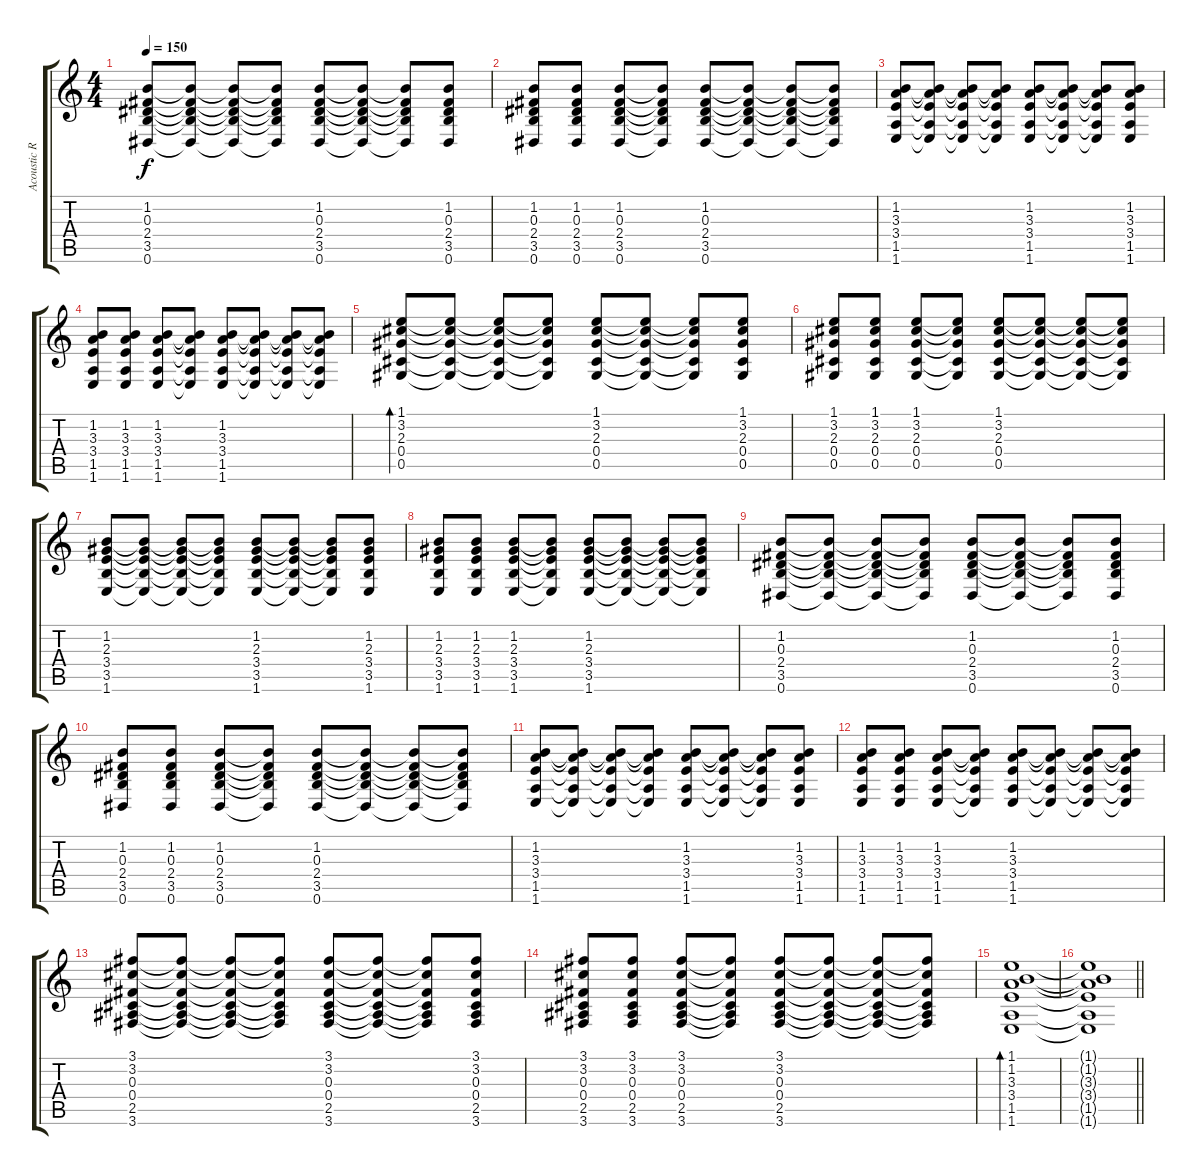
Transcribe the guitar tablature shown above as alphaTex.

\track ("Acoustic Rhytm Guitar [L]" "Acoustic R") {instrument acousticguitarsteel}
\staff {score tabs}
\tuning (Eb4 Bb3 Gb3 Db3 Ab2 Eb2) {hide}
\ts (4 4)
\tempo 150
\clef g2
\ks c
(1.2 0.3 2.4 3.5 0.6).8{dy f} (1.2{t} 0.3{t} 2.4{t} 3.5{t} 0.6{t}).8 (1.2{t} 0.3{t} 2.4{t} 3.5{t} 0.6{t}).8 (1.2{t} 0.3{t} 2.4{t} 3.5{t} 0.6{t}).8 (1.2 0.3 2.4 3.5 0.6).8 (1.2{t} 0.3{t} 2.4{t} 3.5{t} 0.6{t}).8 (1.2{t} 0.3{t} 2.4{t} 3.5{t} 0.6{t}).8 (1.2 0.3 2.4 3.5 0.6).8 |
(1.2 0.3 2.4 3.5 0.6).8 (1.2 0.3 2.4 3.5 0.6).8 (1.2 0.3 2.4 3.5 0.6).8 (1.2{t} 0.3{t} 2.4{t} 3.5{t} 0.6{t}).8 (1.2 0.3 2.4 3.5 0.6).8 (1.2{t} 0.3{t} 2.4{t} 3.5{t} 0.6{t}).8 (1.2{t} 0.3{t} 2.4{t} 3.5{t} 0.6{t}).8 (1.2{t} 0.3{t} 2.4{t} 3.5{t} 0.6{t}).8 |
(1.2 3.3 3.4 1.5 1.6).8 (1.2{t} 3.3{t} 3.4{t} 1.5{t} 1.6{t}).8 (1.2{t} 3.3{t} 3.4{t} 1.5{t} 1.6{t}).8 (1.2{t} 3.3{t} 3.4{t} 1.5{t} 1.6{t}).8 (1.2 3.3 3.4 1.5 1.6).8 (1.2{t} 3.3{t} 3.4{t} 1.5{t} 1.6{t}).8 (1.2{t} 3.3{t} 3.4{t} 1.5{t} 1.6{t}).8 (1.2 3.3 3.4 1.5 1.6).8 |
(1.2 3.3 3.4 1.5 1.6).8 (1.2 3.3 3.4 1.5 1.6).8 (1.2 3.3 3.4 1.5 1.6).8 (1.2{t} 3.3{t} 3.4{t} 1.5{t} 1.6{t}).8 (1.2 3.3 3.4 1.5 1.6).8 (1.2{t} 3.3{t} 3.4{t} 1.5{t} 1.6{t}).8 (1.2{t} 3.3{t} 3.4{t} 1.5{t} 1.6{t}).8 (1.2{t} 3.3{t} 3.4{t} 1.5{t} 1.6{t}).8 |
(1.1 3.2 2.3 0.4 0.5).8{bd 480} (1.1{t} 3.2{t} 2.3{t} 0.4{t} 0.5{t}).8 (1.1{t} 3.2{t} 2.3{t} 0.4{t} 0.5{t}).8 (1.1{t} 3.2{t} 2.3{t} 0.4{t} 0.5{t}).8 (1.1 3.2 2.3 0.4 0.5).8 (1.1{t} 3.2{t} 2.3{t} 0.4{t} 0.5{t}).8 (1.1{t} 3.2{t} 2.3{t} 0.4{t} 0.5{t}).8 (1.1 3.2 2.3 0.4 0.5).8 |
(1.1 3.2 2.3 0.4 0.5).8 (1.1 3.2 2.3 0.4 0.5).8 (1.1 3.2 2.3 0.4 0.5).8 (1.1{t} 3.2{t} 2.3{t} 0.4{t} 0.5{t}).8 (1.1 3.2 2.3 0.4 0.5).8 (1.1{t} 3.2{t} 2.3{t} 0.4{t} 0.5{t}).8 (1.1{t} 3.2{t} 2.3{t} 0.4{t} 0.5{t}).8 (1.1{t} 3.2{t} 2.3{t} 0.4{t} 0.5{t}).8 |
(1.2 2.3 3.4 3.5 1.6).8 (1.2{t} 2.3{t} 3.4{t} 3.5{t} 1.6{t}).8 (1.2{t} 2.3{t} 3.4{t} 3.5{t} 1.6{t}).8 (1.2{t} 2.3{t} 3.4{t} 3.5{t} 1.6{t}).8 (1.2 2.3 3.4 3.5 1.6).8 (1.2{t} 2.3{t} 3.4{t} 3.5{t} 1.6{t}).8 (1.2{t} 2.3{t} 3.4{t} 3.5{t} 1.6{t}).8 (1.2 2.3 3.4 3.5 1.6).8 |
(1.2 2.3 3.4 3.5 1.6).8 (1.2 2.3 3.4 3.5 1.6).8 (1.2 2.3 3.4 3.5 1.6).8 (1.2{t} 2.3{t} 3.4{t} 3.5{t} 1.6{t}).8 (1.2 2.3 3.4 3.5 1.6).8 (1.2{t} 2.3{t} 3.4{t} 3.5{t} 1.6{t}).8 (1.2{t} 2.3{t} 3.4{t} 3.5{t} 1.6{t}).8 (1.2{t} 2.3{t} 3.4{t} 3.5{t} 1.6{t}).8 |
(1.2 0.3 2.4 3.5 0.6).8 (1.2{t} 0.3{t} 2.4{t} 3.5{t} 0.6{t}).8 (1.2{t} 0.3{t} 2.4{t} 3.5{t} 0.6{t}).8 (1.2{t} 0.3{t} 2.4{t} 3.5{t} 0.6{t}).8 (1.2 0.3 2.4 3.5 0.6).8 (1.2{t} 0.3{t} 2.4{t} 3.5{t} 0.6{t}).8 (1.2{t} 0.3{t} 2.4{t} 3.5{t} 0.6{t}).8 (1.2 0.3 2.4 3.5 0.6).8 |
(1.2 0.3 2.4 3.5 0.6).8 (1.2 0.3 2.4 3.5 0.6).8 (1.2 0.3 2.4 3.5 0.6).8 (1.2{t} 0.3{t} 2.4{t} 3.5{t} 0.6{t}).8 (1.2 0.3 2.4 3.5 0.6).8 (1.2{t} 0.3{t} 2.4{t} 3.5{t} 0.6{t}).8 (1.2{t} 0.3{t} 2.4{t} 3.5{t} 0.6{t}).8 (1.2{t} 0.3{t} 2.4{t} 3.5{t} 0.6{t}).8 |
(1.2 3.3 3.4 1.5 1.6).8 (1.2{t} 3.3{t} 3.4{t} 1.5{t} 1.6{t}).8 (1.2{t} 3.3{t} 3.4{t} 1.5{t} 1.6{t}).8 (1.2{t} 3.3{t} 3.4{t} 1.5{t} 1.6{t}).8 (1.2 3.3 3.4 1.5 1.6).8 (1.2{t} 3.3{t} 3.4{t} 1.5{t} 1.6{t}).8 (1.2{t} 3.3{t} 3.4{t} 1.5{t} 1.6{t}).8 (1.2 3.3 3.4 1.5 1.6).8 |
(1.2 3.3 3.4 1.5 1.6).8 (1.2 3.3 3.4 1.5 1.6).8 (1.2 3.3 3.4 1.5 1.6).8 (1.2{t} 3.3{t} 3.4{t} 1.5{t} 1.6{t}).8 (1.2 3.3 3.4 1.5 1.6).8 (1.2{t} 3.3{t} 3.4{t} 1.5{t} 1.6{t}).8 (1.2{t} 3.3{t} 3.4{t} 1.5{t} 1.6{t}).8 (1.2{t} 3.3{t} 3.4{t} 1.5{t} 1.6{t}).8 |
(3.1 3.2 0.3 0.4 2.5 3.6).8 (3.1{t} 3.2{t} 0.3{t} 0.4{t} 2.5{t} 3.6{t}).8 (3.1{t} 3.2{t} 0.3{t} 0.4{t} 2.5{t} 3.6{t}).8 (3.1{t} 3.2{t} 0.3{t} 0.4{t} 2.5{t} 3.6{t}).8 (3.1 3.2 0.3 0.4 2.5 3.6).8 (3.1{t} 3.2{t} 0.3{t} 0.4{t} 2.5{t} 3.6{t}).8 (3.1{t} 3.2{t} 0.3{t} 0.4{t} 2.5{t} 3.6{t}).8 (3.1 3.2 0.3 0.4 2.5 3.6).8 |
(3.1 3.2 0.3 0.4 2.5 3.6).8 (3.1 3.2 0.3 0.4 2.5 3.6).8 (3.1 3.2 0.3 0.4 2.5 3.6).8 (3.1{t} 3.2{t} 0.3{t} 0.4{t} 2.5{t} 3.6{t}).8 (3.1 3.2 0.3 0.4 2.5 3.6).8 (3.1{t} 3.2{t} 0.3{t} 0.4{t} 2.5{t} 3.6{t}).8 (3.1{t} 3.2{t} 0.3{t} 0.4{t} 2.5{t} 3.6{t}).8 (3.1{t} 3.2{t} 0.3{t} 0.4{t} 2.5{t} 3.6{t}).8 |
(1.1 1.2 3.3 3.4 1.5 1.6).1{bd 240} |
\barLineRight lightlight
(1.1{t} 1.2{t} 3.3{t} 3.4{t} 1.5{t} 1.6{t}).1
